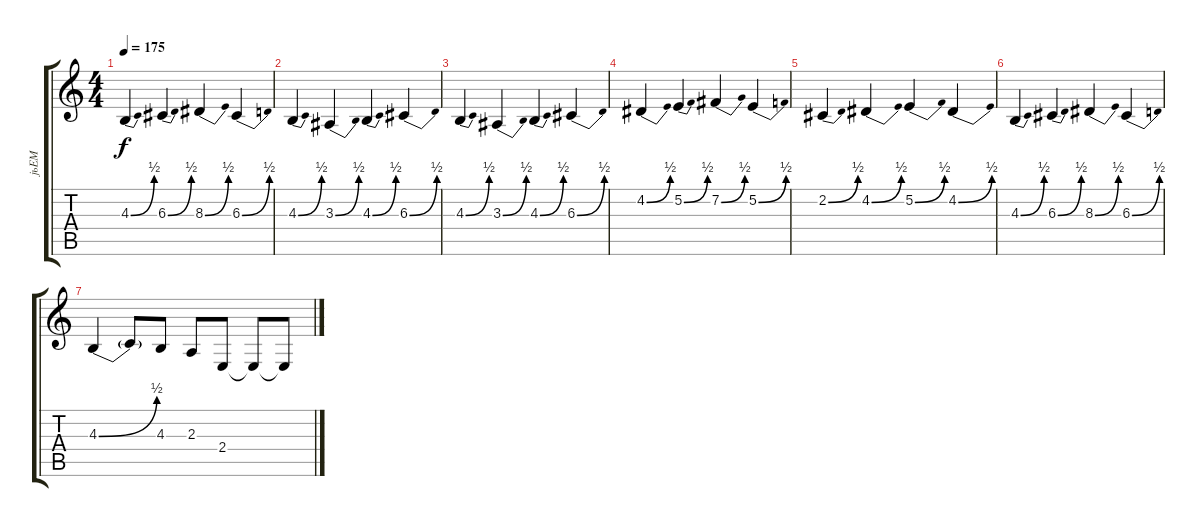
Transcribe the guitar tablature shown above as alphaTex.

\track ("јьЕМ" "јьЕМ") {instrument brightacousticpiano}
\staff {score tabs}
\tuning (E4 B3 G3 D3 A2 E2) {hide}
\ts (4 4)
\tempo 175
\clef g2
\ks c
4.3{be (bend 0 0 60 2)}.4{dy f} 6.3{be (bend 0 0 60 2)}.4 8.3{be (bend 0 0 60 2)}.4 6.3{be (bend 0 0 60 2)}.4 |
4.3{be (bend 0 0 60 2)}.4 3.3{be (bend 0 0 60 2)}.4 4.3{be (bend 0 0 60 2)}.4 6.3{be (bend 0 0 60 2)}.4 |
4.3{be (bend 0 0 60 2)}.4 3.3{be (bend 0 0 60 2)}.4 4.3{be (bend 0 0 60 2)}.4 6.3{be (bend 0 0 60 2)}.4 |
4.2{be (bend 0 0 60 2)}.4 5.2{be (bend 0 0 60 2)}.4 7.2{be (bend 0 0 60 2)}.4 5.2{be (bend 0 0 60 2)}.4 |
2.2{be (bend 0 0 60 2)}.4 4.2{be (bend 0 0 60 2)}.4 5.2{be (bend 0 0 60 2)}.4 4.2{be (bend 0 0 60 2)}.4 |
4.3{be (bend 0 0 60 2)}.4 6.3{be (bend 0 0 60 2)}.4 8.3{be (bend 0 0 60 2)}.4 6.3{be (bend 0 0 60 2)}.4 |
4.3{be (bend 0 0 60 2)}.4 4.3{t}.8 4.3.8 2.3.8 2.4.8 2.4{t}.8 2.4{t}.8
